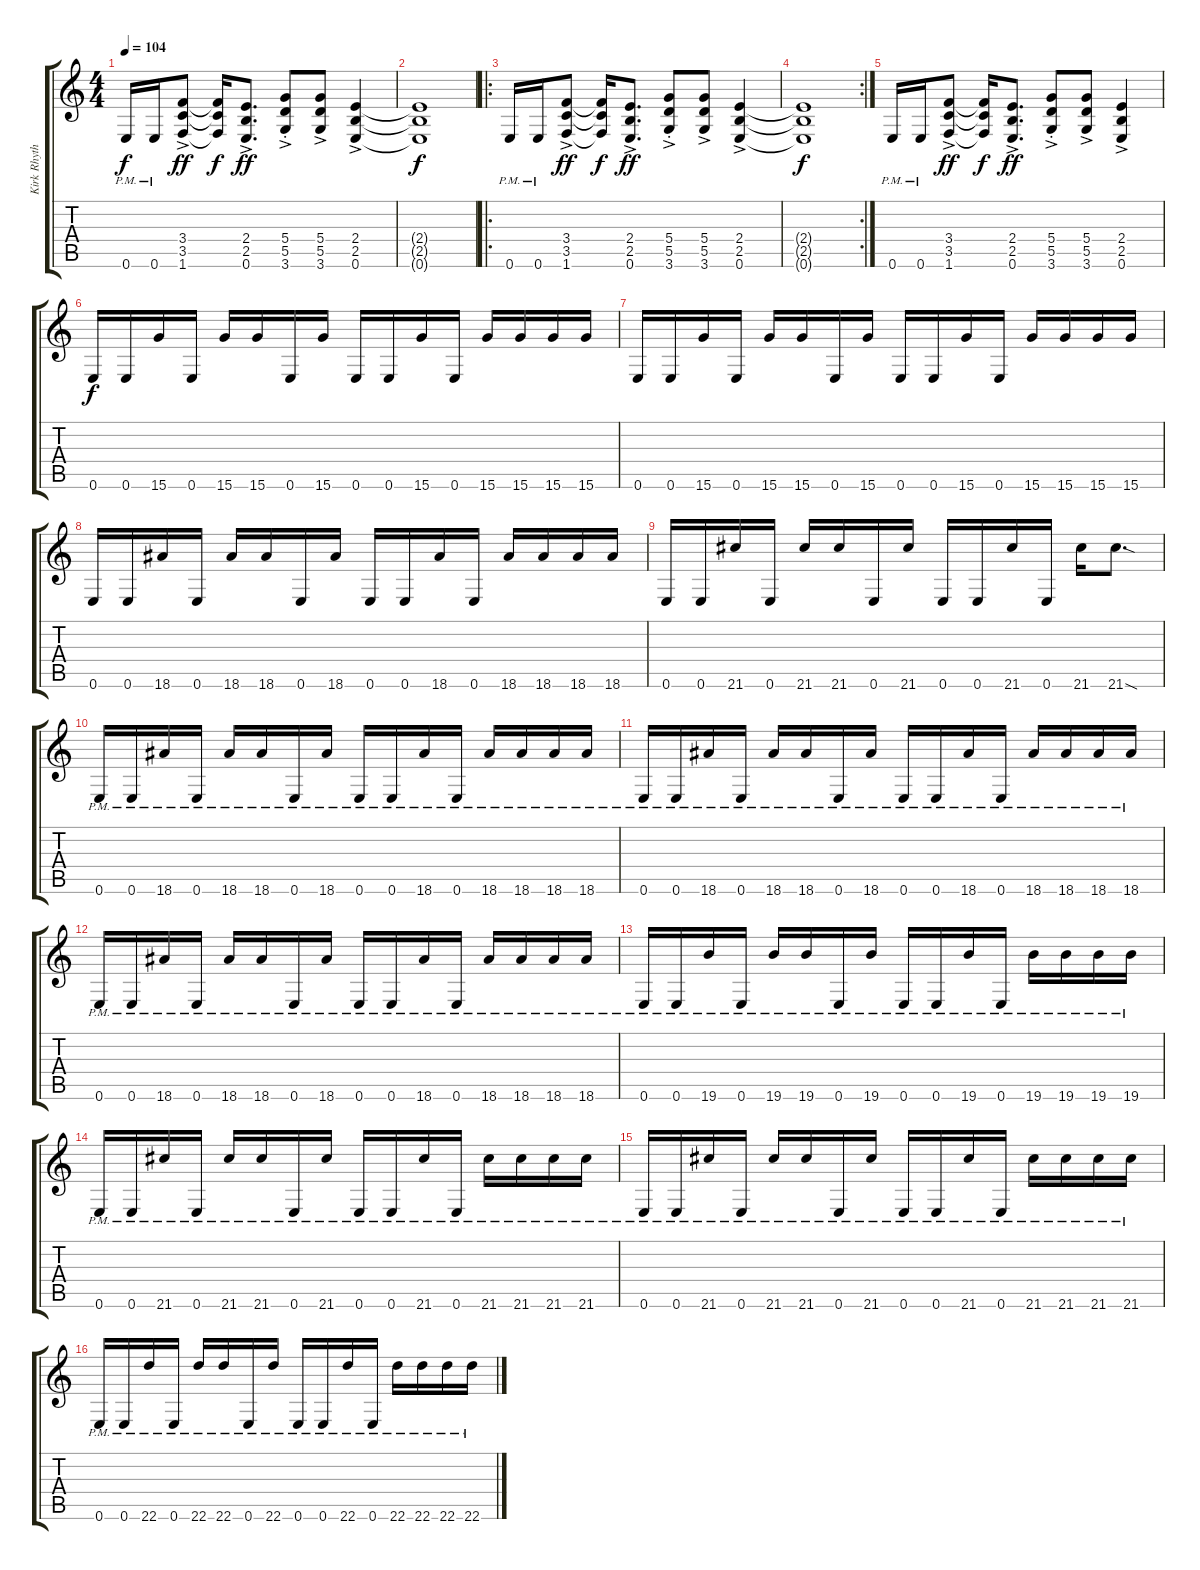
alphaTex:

\track ("Kirk Rhythm" "Kirk Rhyth") {instrument distortionguitar}
\staff {score tabs}
\tuning (E4 B3 G3 D3 A2 E2) {hide}
\ts (4 4)
\tempo 104
\clef g2
\ks c
0.6{pm}.16{dy f} 0.6{pm}.16 (3.4{ac} 3.5{ac} 1.6{ac}).8{dy ff} (3.4{t} 3.5{t} 1.6{t}).16{dy f} (2.4{ac} 2.5{ac} 0.6{ac}).8{d dy ff} (5.4{ac st} 5.5{ac st} 3.6{ac st}).8 (5.4{ac} 5.5{ac} 3.6{ac}).8 (2.4{ac} 2.5{ac} 0.6{ac}).4 |
(2.4{t} 2.5{t} 0.6{t}).1{dy f} |
\ro
0.6{pm}.16 0.6{pm}.16 (3.4{ac} 3.5{ac} 1.6{ac}).8{dy ff} (3.4{t} 3.5{t} 1.6{t}).16{dy f} (2.4{ac} 2.5{ac} 0.6{ac}).8{d dy ff} (5.4{ac st} 5.5{ac st} 3.6{ac st}).8 (5.4{ac} 5.5{ac} 3.6{ac}).8 (2.4{ac} 2.5{ac} 0.6{ac}).4 |
\rc 2
(2.4{t} 2.5{t} 0.6{t}).1{dy f} |
0.6{pm}.16 0.6{pm}.16 (3.4{ac} 3.5{ac} 1.6{ac}).8{dy ff} (3.4{t} 3.5{t} 1.6{t}).16{dy f} (2.4{ac} 2.5{ac} 0.6{ac}).8{d dy ff} (5.4{ac st} 5.5{ac st} 3.6{ac st}).8 (5.4{ac} 5.5{ac} 3.6{ac}).8 (2.4{ac} 2.5{ac} 0.6{ac}).4 |
0.6.16{dy f} 0.6.16 15.6.16 0.6.16 15.6.16 15.6.16 0.6.16 15.6.16 0.6.16 0.6.16 15.6.16 0.6.16 15.6.16 15.6.16 15.6.16 15.6.16 |
0.6.16 0.6.16 15.6.16 0.6.16 15.6.16 15.6.16 0.6.16 15.6.16 0.6.16 0.6.16 15.6.16 0.6.16 15.6.16 15.6.16 15.6.16 15.6.16 |
0.6.16 0.6.16 18.6.16 0.6.16 18.6.16 18.6.16 0.6.16 18.6.16 0.6.16 0.6.16 18.6.16 0.6.16 18.6.16 18.6.16 18.6.16 18.6.16 |
0.6.16 0.6.16 21.6.16 0.6.16 21.6.16 21.6.16 0.6.16 21.6.16 0.6.16 0.6.16 21.6.16 0.6.16 21.6.16 21.6{sod}.8{d} |
0.6{pm}.16 0.6{pm}.16 18.6{pm}.16 0.6{pm}.16 18.6{pm}.16 18.6{pm}.16 0.6{pm}.16 18.6{pm}.16 0.6{pm}.16 0.6{pm}.16 18.6{pm}.16 0.6{pm}.16 18.6{pm}.16 18.6{pm}.16 18.6{pm}.16 18.6{pm}.16 |
0.6{pm}.16 0.6{pm}.16 18.6{pm}.16 0.6{pm}.16 18.6{pm}.16 18.6{pm}.16 0.6{pm}.16 18.6{pm}.16 0.6{pm}.16 0.6{pm}.16 18.6{pm}.16 0.6{pm}.16 18.6{pm}.16 18.6{pm}.16 18.6{pm}.16 18.6{pm}.16 |
0.6{pm}.16 0.6{pm}.16 18.6{pm}.16 0.6{pm}.16 18.6{pm}.16 18.6{pm}.16 0.6{pm}.16 18.6{pm}.16 0.6{pm}.16 0.6{pm}.16 18.6{pm}.16 0.6{pm}.16 18.6{pm}.16 18.6{pm}.16 18.6{pm}.16 18.6{pm}.16 |
0.6{pm}.16 0.6{pm}.16 19.6{pm}.16 0.6{pm}.16 19.6{pm}.16 19.6{pm}.16 0.6{pm}.16 19.6{pm}.16 0.6{pm}.16 0.6{pm}.16 19.6{pm}.16 0.6{pm}.16 19.6{pm}.16 19.6{pm}.16 19.6{pm}.16 19.6{pm}.16 |
0.6{pm}.16 0.6{pm}.16 21.6{pm}.16 0.6{pm}.16 21.6{pm}.16 21.6{pm}.16 0.6{pm}.16 21.6{pm}.16 0.6{pm}.16 0.6{pm}.16 21.6{pm}.16 0.6{pm}.16 21.6{pm}.16 21.6{pm}.16 21.6{pm}.16 21.6{pm}.16 |
0.6{pm}.16 0.6{pm}.16 21.6{pm}.16 0.6{pm}.16 21.6{pm}.16 21.6{pm}.16 0.6{pm}.16 21.6{pm}.16 0.6{pm}.16 0.6{pm}.16 21.6{pm}.16 0.6{pm}.16 21.6{pm}.16 21.6{pm}.16 21.6{pm}.16 21.6{pm}.16 |
0.6{pm}.16 0.6{pm}.16 22.6{pm}.16 0.6{pm}.16 22.6{pm}.16 22.6{pm}.16 0.6{pm}.16 22.6{pm}.16 0.6{pm}.16 0.6{pm}.16 22.6{pm}.16 0.6{pm}.16 22.6{pm}.16 22.6{pm}.16 22.6{pm}.16 22.6{pm}.16
